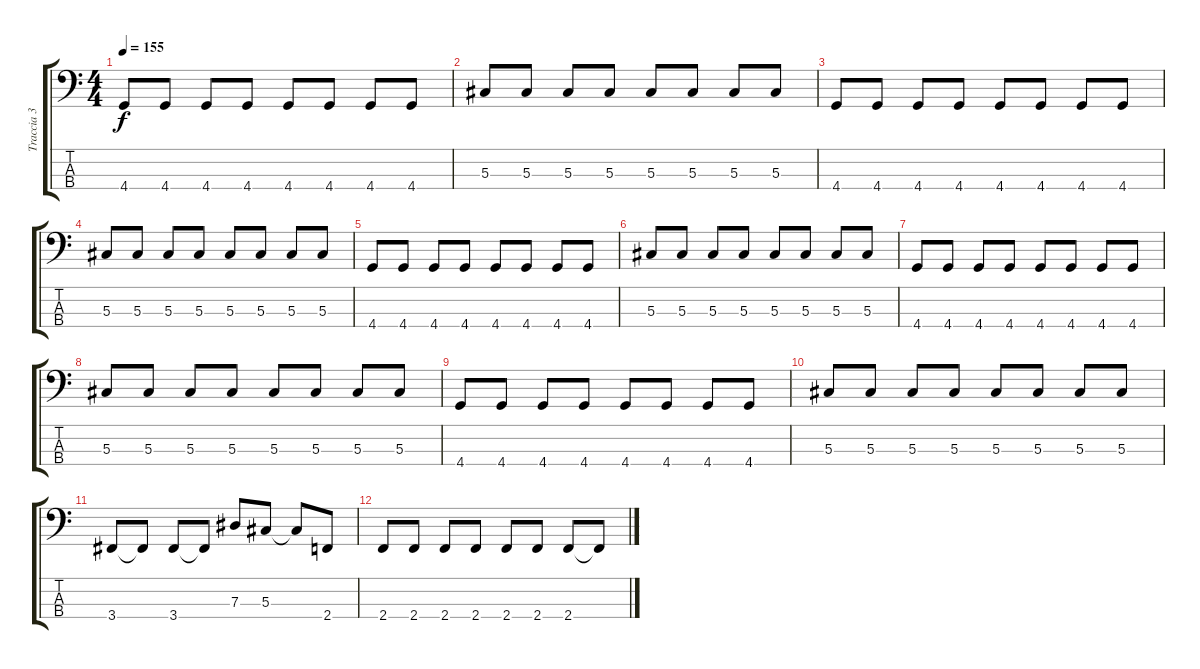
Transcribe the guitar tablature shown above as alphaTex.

\track ("Traccia 3" "Traccia 3") {instrument electricbasspick}
\staff {score tabs}
\tuning (Gb2 Db2 Ab1 Eb1) {hide}
\ts (4 4)
\tempo 155
\clef f4
\ks c
4.4.8{dy f} 4.4.8 4.4.8 4.4.8 4.4.8 4.4.8 4.4.8 4.4.8 |
5.3.8 5.3.8 5.3.8 5.3.8 5.3.8 5.3.8 5.3.8 5.3.8 |
4.4.8 4.4.8 4.4.8 4.4.8 4.4.8 4.4.8 4.4.8 4.4.8 |
5.3.8 5.3.8 5.3.8 5.3.8 5.3.8 5.3.8 5.3.8 5.3.8 |
4.4.8 4.4.8 4.4.8 4.4.8 4.4.8 4.4.8 4.4.8 4.4.8 |
5.3.8 5.3.8 5.3.8 5.3.8 5.3.8 5.3.8 5.3.8 5.3.8 |
4.4.8 4.4.8 4.4.8 4.4.8 4.4.8 4.4.8 4.4.8 4.4.8 |
5.3.8 5.3.8 5.3.8 5.3.8 5.3.8 5.3.8 5.3.8 5.3.8 |
4.4.8 4.4.8 4.4.8 4.4.8 4.4.8 4.4.8 4.4.8 4.4.8 |
5.3.8 5.3.8 5.3.8 5.3.8 5.3.8 5.3.8 5.3.8 5.3.8 |
3.4.8 3.4{t}.8 3.4.8 3.4{t}.8 7.3.8 5.3.8 5.3{t}.8 2.4.8 |
2.4.8 2.4.8 2.4.8 2.4.8 2.4.8 2.4.8 2.4.8 2.4{t}.8
